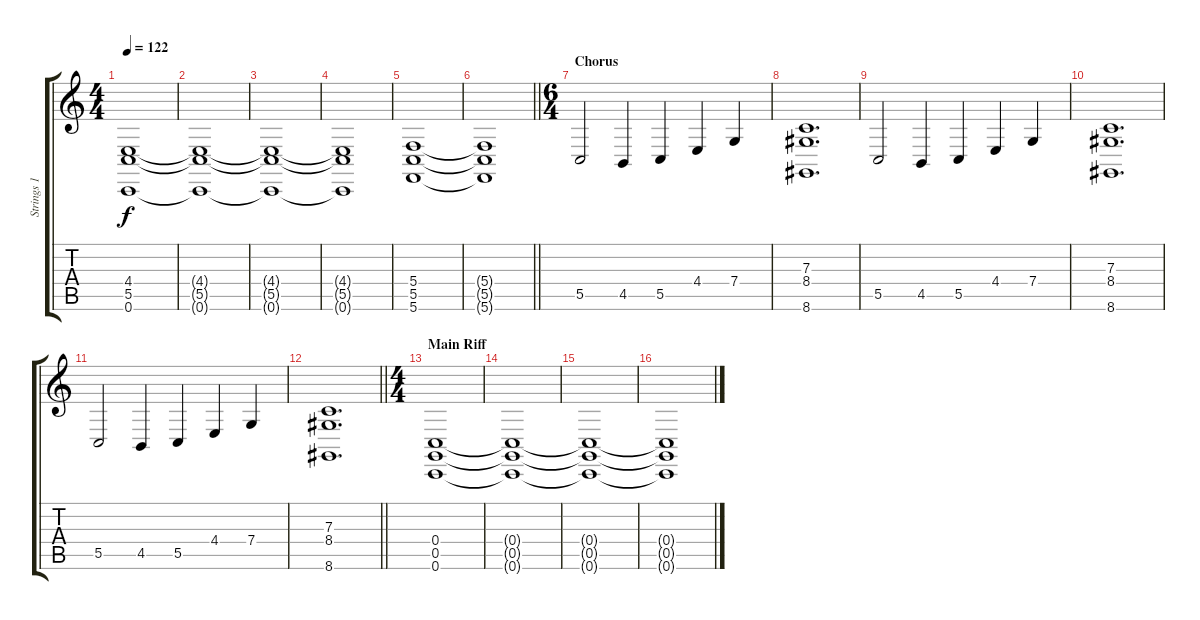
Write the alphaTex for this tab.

\track ("Strings 1" "Strings 1") {instrument stringensemble1}
\staff {score tabs}
\tuning (D4 A3 F3 C3 G2 C2) {hide}
\ts (4 4)
\tempo 122
\clef g2
\ks c
(4.4 5.5 0.6).1{dy f} |
(4.4{t} 5.5{t} 0.6{t}).1 |
(4.4{t} 5.5{t} 0.6{t}).1 |
(4.4{t} 5.5{t} 0.6{t}).1 |
(5.4 5.5 5.6).1 |
\barLineRight lightlight
(5.4{t} 5.5{t} 5.6{t}).1 |
\ts (6 4)
\section ("" "Chorus")
5.5.2 4.5.4 5.5.4 4.4.4 7.4.4 |
(7.3 8.4 8.6).1{d} |
5.5.2 4.5.4 5.5.4 4.4.4 7.4.4 |
(7.3 8.4 8.6).1{d} |
5.5.2 4.5.4 5.5.4 4.4.4 7.4.4 |
\barLineRight lightlight
(7.3 8.4 8.6).1{d} |
\ts (4 4)
\section ("" "Main Riff")
(0.4 0.5 0.6).1 |
(0.4{t} 0.5{t} 0.6{t}).1 |
(0.4{t} 0.5{t} 0.6{t}).1 |
(0.4{t} 0.5{t} 0.6{t}).1
